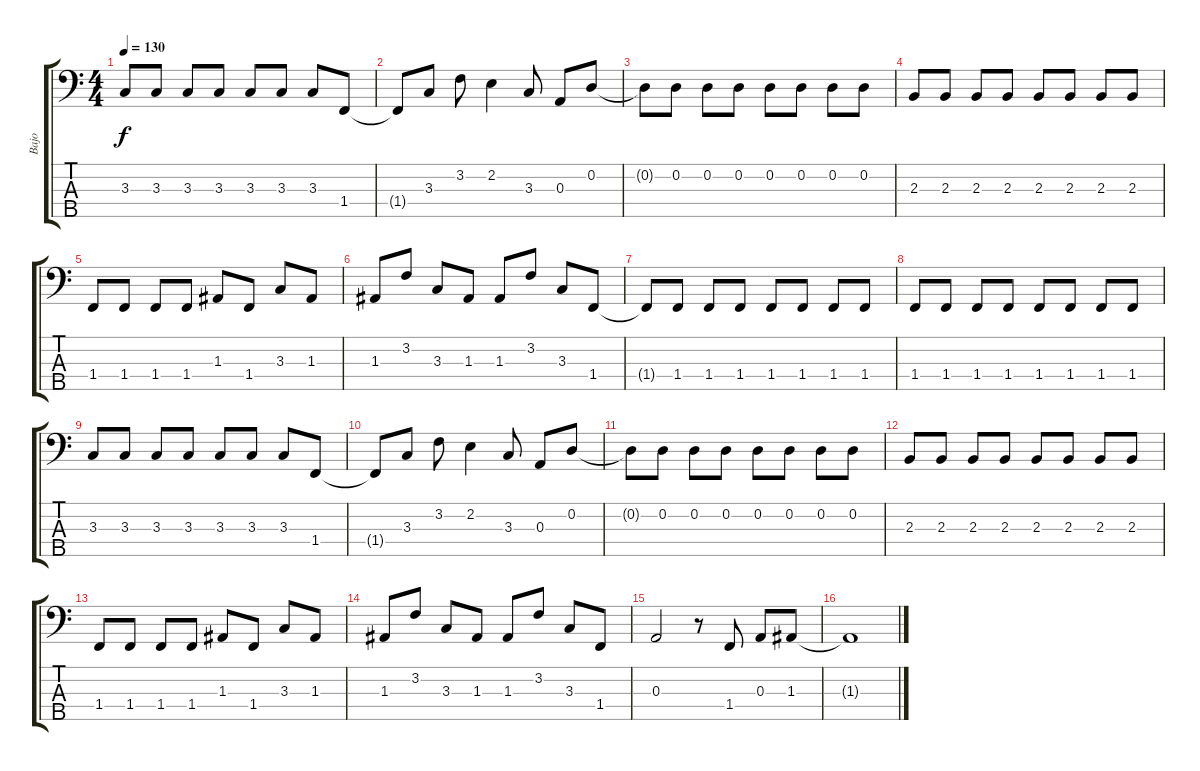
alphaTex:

\track ("Bajo" "Bajo") {instrument electricbassfinger}
\staff {score tabs}
\tuning (G2 D2 A1 E1 B0) {hide}
\ts (4 4)
\tempo 130
\clef f4
\ks c
3.3.8{dy f} 3.3.8 3.3.8 3.3.8 3.3.8 3.3.8 3.3.8 1.4.8 |
1.4{t}.8 3.3.8 3.2.8 2.2.4 3.3.8 0.3.8 0.2.8 |
0.2{t}.8 0.2.8 0.2.8 0.2.8 0.2.8 0.2.8 0.2.8 0.2.8 |
2.3.8 2.3.8 2.3.8 2.3.8 2.3.8 2.3.8 2.3.8 2.3.8 |
1.4.8 1.4.8 1.4.8 1.4.8 1.3.8 1.4.8 3.3.8 1.3.8 |
1.3.8 3.2.8 3.3.8 1.3.8 1.3.8 3.2.8 3.3.8 1.4.8 |
1.4{t}.8 1.4.8 1.4.8 1.4.8 1.4.8 1.4.8 1.4.8 1.4.8 |
1.4.8 1.4.8 1.4.8 1.4.8 1.4.8 1.4.8 1.4.8 1.4.8 |
3.3.8 3.3.8 3.3.8 3.3.8 3.3.8 3.3.8 3.3.8 1.4.8 |
1.4{t}.8 3.3.8 3.2.8 2.2.4 3.3.8 0.3.8 0.2.8 |
0.2{t}.8 0.2.8 0.2.8 0.2.8 0.2.8 0.2.8 0.2.8 0.2.8 |
2.3.8 2.3.8 2.3.8 2.3.8 2.3.8 2.3.8 2.3.8 2.3.8 |
1.4.8 1.4.8 1.4.8 1.4.8 1.3.8 1.4.8 3.3.8 1.3.8 |
1.3.8 3.2.8 3.3.8 1.3.8 1.3.8 3.2.8 3.3.8 1.4.8 |
0.3.2 r.8 1.4.8 0.3.8 1.3.8 |
1.3{t}.1
